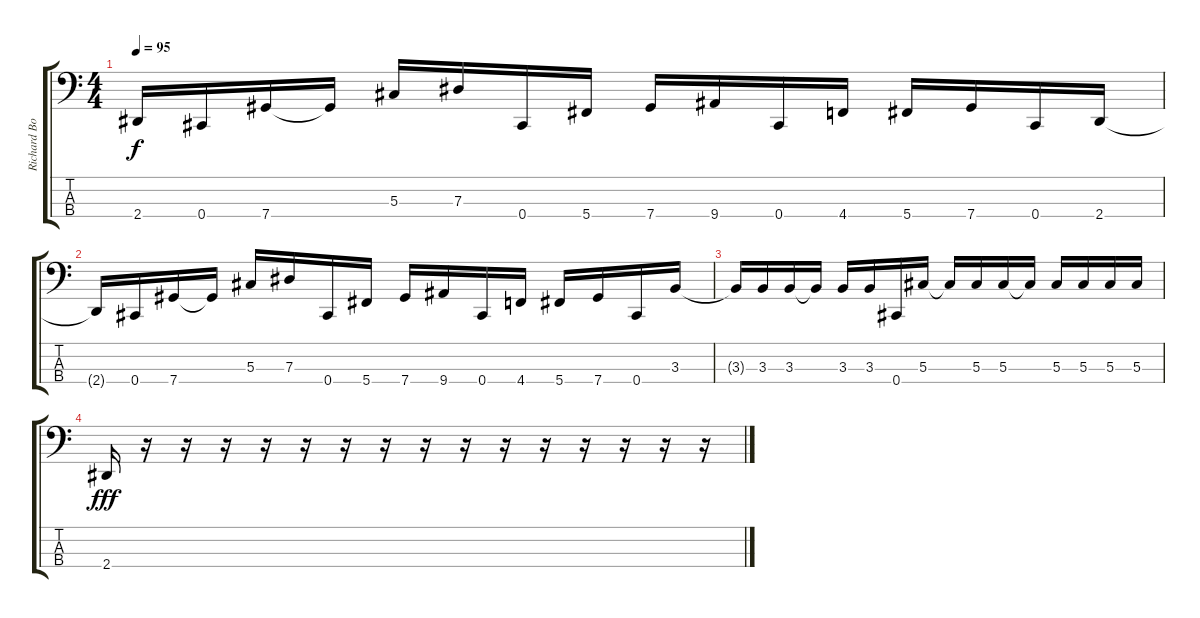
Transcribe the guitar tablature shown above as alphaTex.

\track ("Richard Boucher" "Richard Bo") {instrument electricbassfinger}
\staff {score tabs}
\tuning (Gb2 Db2 Ab1 Db1) {hide}
\ts (4 4)
\tempo 95
\clef f4
\ks c
2.4{t}.16{dy f} 0.4.16 7.4.16 7.4{t}.16 5.3.16 7.3.16 0.4.16 5.4.16 7.4.16 9.4.16 0.4.16 4.4.16 5.4.16 7.4.16 0.4.16 2.4.16 |
2.4{t}.16 0.4.16 7.4.16 7.4{t}.16 5.3.16 7.3.16 0.4.16 5.4.16 7.4.16 9.4.16 0.4.16 4.4.16 5.4.16 7.4.16 0.4.16 3.3.16 |
3.3{t}.16 3.3.16 3.3.16 3.3{t}.16 3.3.16 3.3.16 0.4.16 5.3.16 5.3{t}.16 5.3.16 5.3.16 5.3{t}.16 5.3.16 5.3.16 5.3.16 5.3.16 |
2.4.16{dy fff} r.16 r.16 r.16 r.16 r.16 r.16 r.16 r.16 r.16 r.16 r.16 r.16 r.16 r.16 r.16
